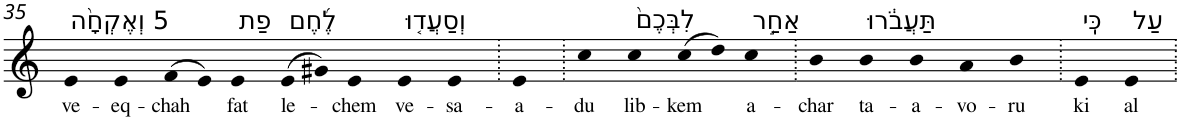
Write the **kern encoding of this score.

**kern	**text
*part1	*part1
*staff1	*staff1
*I"Piano	*
*I'Pno	*
!!LO:PB:g=z
*clefG2	*
*k[]	*
=35	=35
!LO:TX:a:t=5 וְאֶקְחָ֨ה	!
!	!LO:LY:b
4e	ve-
!	!LO:LY:b
4e	-eq-
!	!LO:LY:b
(>8f	-chah
8e)	.
!LO:TX:a:t=פַת	!
!	!LO:LY:b
4e	fat
!LO:TX:a:t=לֶ֜חֶם	!
!	!LO:LY:b
(>8e	le-
8g#X)	.
!	!LO:LY:b
4e	-chem
!LO:TX:a:t=וְסַעֲד֤וּ	!
!	!LO:LY:b
4e	ve-
!	!LO:LY:b
4e	-sa-
=36.	=36.
!	!LO:LY:b
4e	-a-
=37.	=37.
!	!LO:LY:b
4cc	-du
!LO:TX:a:t=לִבְּכֶם֙	!
!	!LO:LY:b
4cc	lib-
!	!LO:LY:b
(>8cc	-kem
8dd)	.
!LO:TX:a:t=אַחַ֣ר	!
!	!LO:LY:b
4cc	a-
=38.	=38.
!	!LO:LY:b
4b	-char
!LO:TX:a:t=תַּעֲבֹ֔רוּ	!
!	!LO:LY:b
4b	ta-
!	!LO:LY:b
4b	-a-
!	!LO:LY:b
4a	-vo-
!	!LO:LY:b
4b	-ru
=39.	=39.
!LO:TX:a:t=כִּֽי	!
!	!LO:LY:b
4e	ki
!LO:TX:a:t=עַל	!
!	!LO:LY:b
4e	al
=.	=.
*-	*-
